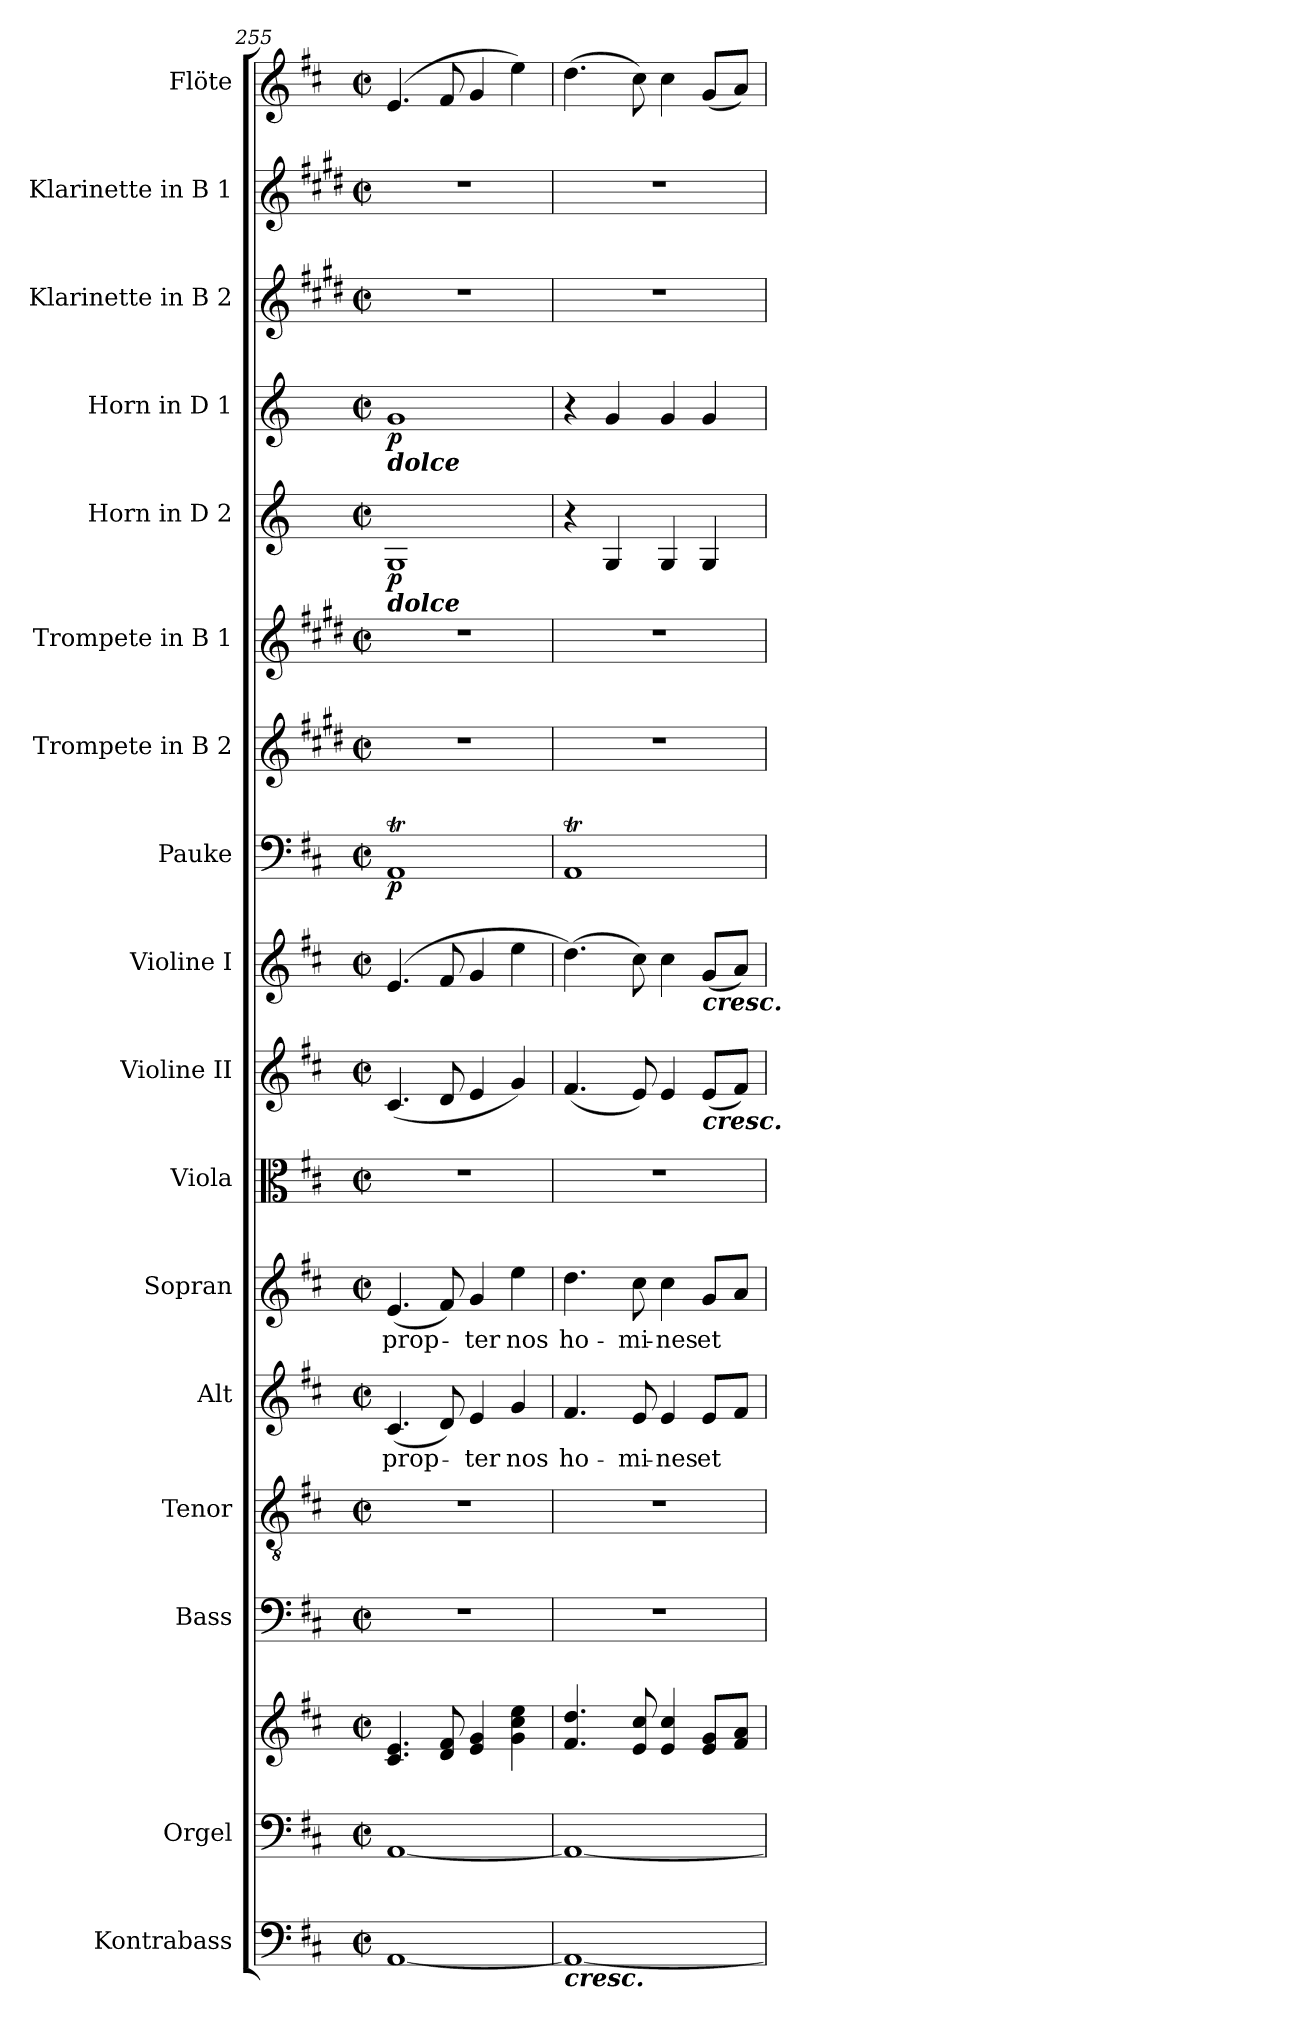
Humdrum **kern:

**kern	**kern	**kern	**kern	**kern	**kern	**text	**kern	**text	**kern	**kern	**kern	**kern	**dynam	**kern	**kern	**kern	**dynam	**kern	**dynam	**kern	**kern	**kern
*part17	*part16	*part16	*part15	*part14	*part13	*part13	*part12	*part12	*part11	*part10	*part9	*part8	*part8	*part7	*part6	*part5	*part5	*part4	*part4	*part3	*part2	*part1
*staff18	*staff17	*staff16	*staff15	*staff14	*staff13	*staff13	*staff12	*staff12	*staff11	*staff10	*staff9	*staff8	*staff8	*staff7	*staff6	*staff5	*staff5	*staff4	*staff4	*staff3	*staff2	*staff1
*I"Kontrabass	*I"Orgel	*	*I"Bass	*I"Tenor	*I"Alt	*	*I"Sopran	*	*I"Viola	*I"Violine II	*I"Violine I	*I"Pauke	*	*I"Trompete in B 2	*I"Trompete in B 1	*I"Horn in D 2	*	*I"Horn in D 1	*	*I"Klarinette in B 2	*I"Klarinette in B 1	*I"Flöte
*I'Kb.	*I'Org.	*	*I'B	*I'T	*I'A	*	*I'S	*	*I'Vla.	*I'Vl. II	*I'Vl. I	*I'Pk.	*	*I'Trp. 2	*I'Trp. 1	*I'Hrn. 2	*	*I'Hrn. 1	*	*I'Kl. 2	*I'Kl. 1	*I'Fl.
!!LO:PB:g=z
*clefF4	*clefF4	*clefG2	*clefF4	*clefGv2	*clefG2	*	*clefG2	*	*clefC3	*clefG2	*clefG2	*clefF4	*	*clefG2	*clefG2	*clefG2	*	*clefG2	*	*clefG2	*clefG2	*clefG2
*ITrd7c12	*	*	*	*	*	*	*	*	*	*	*	*	*	*ITrd1c2	*ITrd1c2	*ITrd-1c-2	*	*ITrd-1c-2	*	*ITrd1c2	*ITrd1c2	*
*k[f#c#]	*k[f#c#]	*k[f#c#]	*k[f#c#]	*k[f#c#]	*k[f#c#]	*	*k[f#c#]	*	*k[f#c#]	*k[f#c#]	*k[f#c#]	*k[f#c#]	*	*k[f#c#]	*k[f#c#]	*k[f#c#]	*	*k[f#c#]	*	*k[f#c#]	*k[f#c#]	*k[f#c#]
*D:	*D:	*D:	*D:	*D:	*D:	*	*D:	*	*D:	*D:	*D:	*D:	*	*D:	*D:	*D:	*	*D:	*	*D:	*D:	*D:
*M2/2	*M2/2	*M2/2	*M2/2	*M2/2	*M2/2	*	*M2/2	*	*M2/2	*M2/2	*M2/2	*M2/2	*	*M2/2	*M2/2	*M2/2	*	*M2/2	*	*M2/2	*M2/2	*M2/2
*met(c|)	*met(c|)	*met(c|)	*met(c|)	*met(c|)	*met(c|)	*	*met(c|)	*	*met(c|)	*met(c|)	*met(c|)	*met(c|)	*	*met(c|)	*met(c|)	*met(c|)	*	*met(c|)	*	*met(c|)	*met(c|)	*met(c|)
=255	=255	=255	=255	=255	=255	=255	=255	=255	=255	=255	=255	=255	=255	=255	=255	=255	=255	=255	=255	=255	=255	=255
!	!	!	!	!	!	!	!	!	!	!	!	!	!	!	!	!	!	!LO:TX:b:Bi:t=dolce	!	!	!	!
!	!	!	!	!	!	!	!	!	!	!	!	!	!	!	!	!LO:TX:b:Bi:t=dolce	!	!	!	!	!	!
!	!	!	!	!	!	!LO:LY:b	!	!LO:LY:b	!	!	!	!	!LO:DY:b	!	!	!	!LO:DY:b	!	!LO:DY:b	!	!	!
[1AAA	[1AA	4.c#/ 4.e/	1r	1r	(<4.c#/	prop-	(<4.e/	prop-	1r	(<4.c#/	(4.e/	1AAT	p	1r	1r	1A	p	1a	p	1r	1r	(4.e/
.	.	8d/ 8f#/	.	.	8d/)	.	8f#/)	.	.	8d/	8f#/	.	.	.	.	.	.	.	.	.	.	8f#/
!	!	!	!	!	!	!LO:LY:b	!	!LO:LY:b	!	!	!	!	!	!	!	!	!	!	!	!	!	!
.	.	4e/ 4g/	.	.	4e/	-ter	4g/	-ter	.	4e/	4g/	.	.	.	.	.	.	.	.	.	.	4g/
!	!	!	!	!	!	!LO:LY:b	!	!LO:LY:b	!	!	!	!	!	!	!	!	!	!	!	!	!	!
.	.	4g\ 4cc#\ 4ee\	.	.	4g/	nos	4ee\	nos	.	4g/)	4ee\	.	.	.	.	.	.	.	.	.	.	4ee\)
=256	=256	=256	=256	=256	=256	=256	=256	=256	=256	=256	=256	=256	=256	=256	=256	=256	=256	=256	=256	=256	=256	=256
!LO:TX:b:Bi:t=cresc.	!	!	!	!	!	!	!	!	!	!	!	!	!	!	!	!	!	!	!	!	!	!
!	!	!	!	!	!	!LO:LY:b	!	!LO:LY:b	!	!	!	!	!	!	!	!	!	!	!	!	!	!
1AAA_	1AA_	4.f#/ 4.dd/	1r	1r	4.f#/	ho-	4.dd\	ho-	1r	(<4.f#/	(>4.dd\)	1AAT	.	1r	1r	4r	.	4r	.	1r	1r	(>4.dd\
.	.	.	.	.	.	.	.	.	.	.	.	.	.	.	.	4A/	.	4a/	.	.	.	.
!	!	!	!	!	!	!LO:LY:b	!	!LO:LY:b	!	!	!	!	!	!	!	!	!	!	!	!	!	!
.	.	8e/ 8cc#/	.	.	8e/	-mi-	8cc#\	-mi-	.	8e/)	8cc#\)	.	.	.	.	.	.	.	.	.	.	8cc#\)
!	!	!	!	!	!	!LO:LY:b	!	!LO:LY:b	!	!	!	!	!	!	!	!	!	!	!	!	!	!
.	.	4e/ 4cc#/	.	.	4e/	-nes	4cc#\	-nes	.	4e/	4cc#\	.	.	.	.	4A/	.	4a/	.	.	.	4cc#\
!	!	!	!	!	!	!	!	!	!	!	!LO:TX:b:Bi:t=cresc.	!	!	!	!	!	!	!	!	!	!	!
!	!	!	!	!	!	!	!	!	!	!LO:TX:b:Bi:t=cresc.	!	!	!	!	!	!	!	!	!	!	!	!
!	!	!	!	!	!	!LO:LY:b	!	!LO:LY:b	!	!	!	!	!	!	!	!	!	!	!	!	!	!
.	.	8e/ 8g/L	.	.	8e/L	et	8g/L	et	.	(<8e/L	(<8g/L	.	.	.	.	4A/	.	4a/	.	.	.	(<8g/L
.	.	8f#/ 8a/J	.	.	8f#/J	.	8a/J	.	.	8f#/J)	8a/J)	.	.	.	.	.	.	.	.	.	.	8a/J)
=	=	=	=	=	=	=	=	=	=	=	=	=	=	=	=	=	=	=	=	=	=	=
*-	*-	*-	*-	*-	*-	*-	*-	*-	*-	*-	*-	*-	*-	*-	*-	*-	*-	*-	*-	*-	*-	*-
